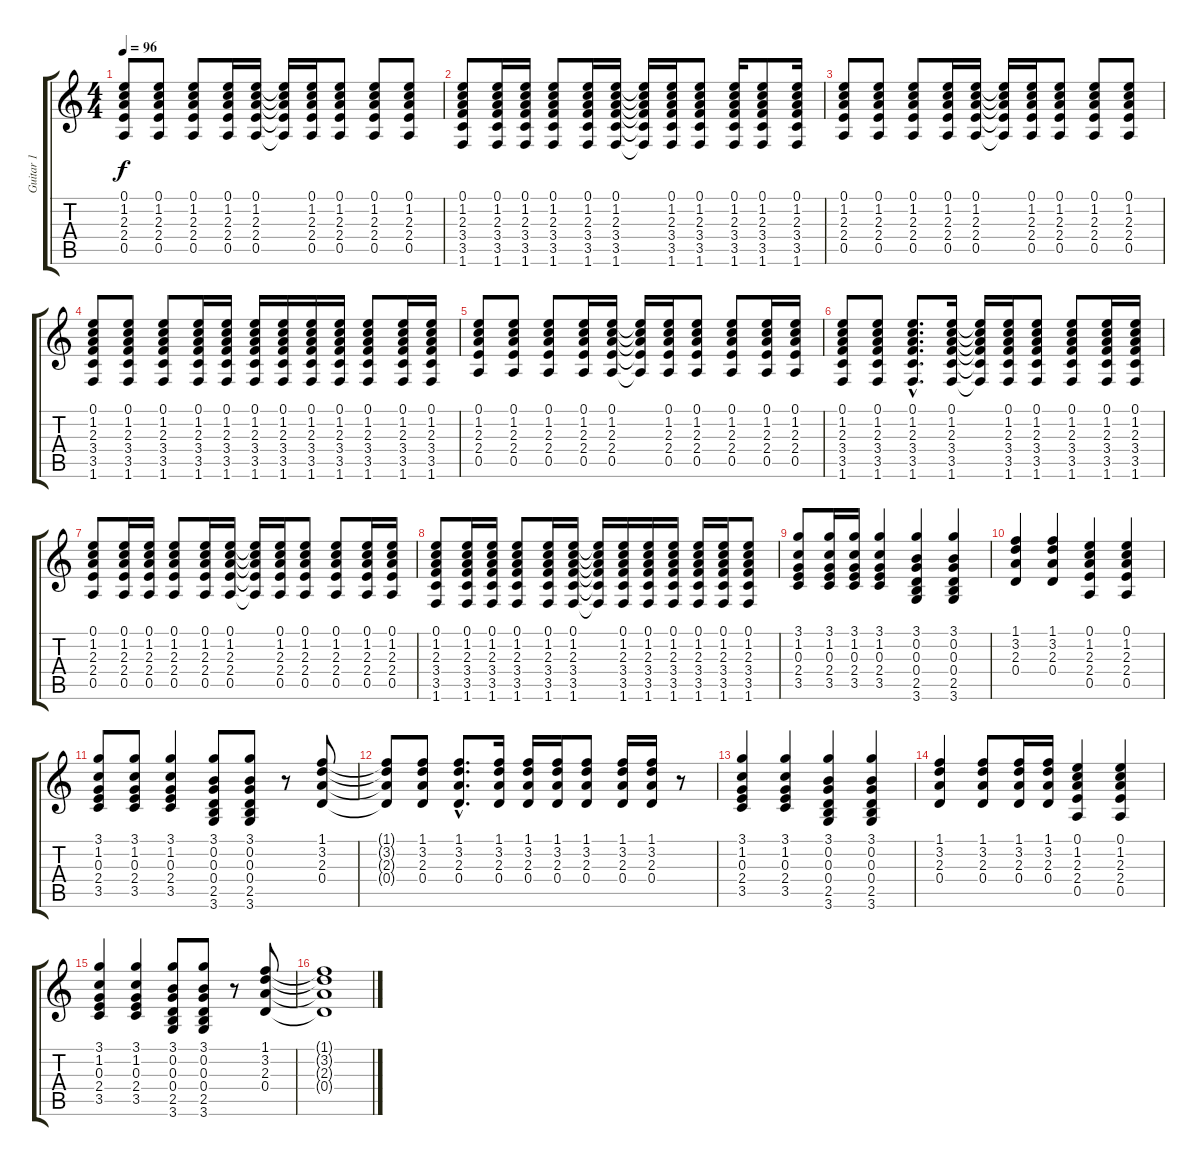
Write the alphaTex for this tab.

\track ("Guitar 1" "Guitar 1") {instrument electricguitarclean}
\staff {score tabs}
\tuning (E4 B3 G3 D3 A2 E2) {hide}
\ts (4 4)
\tempo 96
\clef g2
\ks c
(0.1 1.2 2.3 2.4 0.5).8{dy f} (0.1 1.2 2.3 2.4 0.5).8 (0.1 1.2 2.3 2.4 0.5).8 (0.1 1.2 2.3 2.4 0.5).16 (0.1 1.2 2.3 2.4 0.5).16 (0.1{t} 1.2{t} 2.3{t} 2.4{t} 0.5{t}).16 (0.1 1.2 2.3 2.4 0.5).16 (0.1 1.2 2.3 2.4 0.5).8 (0.1 1.2 2.3 2.4 0.5).8 (0.1 1.2 2.3 2.4 0.5).8 |
(0.1 1.2 2.3 3.4 3.5 1.6).8 (0.1 1.2 2.3 3.4 3.5 1.6).16 (0.1 1.2 2.3 3.4 3.5 1.6).16 (0.1 1.2 2.3 3.4 3.5 1.6).8 (0.1 1.2 2.3 3.4 3.5 1.6).16 (0.1 1.2 2.3 3.4 3.5 1.6).16 (0.1{t} 1.2{t} 2.3{t} 3.4{t} 3.5{t} 1.6{t}).16 (0.1 1.2 2.3 3.4 3.5 1.6).16 (0.1 1.2 2.3 3.4 3.5 1.6).8 (0.1 1.2 2.3 3.4 3.5 1.6).16 (0.1 1.2 2.3 3.4 3.5 1.6).8 (0.1 1.2 2.3 3.4 3.5 1.6).16 |
(0.1 1.2 2.3 2.4 0.5).8 (0.1 1.2 2.3 2.4 0.5).8 (0.1 1.2 2.3 2.4 0.5).8 (0.1 1.2 2.3 2.4 0.5).16 (0.1 1.2 2.3 2.4 0.5).16 (0.1{t} 1.2{t} 2.3{t} 2.4{t} 0.5{t}).16 (0.1 1.2 2.3 2.4 0.5).16 (0.1 1.2 2.3 2.4 0.5).8 (0.1 1.2 2.3 2.4 0.5).8 (0.1 1.2 2.3 2.4 0.5).8 |
(0.1 1.2 2.3 3.4 3.5 1.6).8 (0.1 1.2 2.3 3.4 3.5 1.6).8 (0.1 1.2 2.3 3.4 3.5 1.6).8 (0.1 1.2 2.3 3.4 3.5 1.6).16 (0.1 1.2 2.3 3.4 3.5 1.6).16 (0.1 1.2 2.3 3.4 3.5 1.6).16 (0.1 1.2 2.3 3.4 3.5 1.6).16 (0.1 1.2 2.3 3.4 3.5 1.6).16 (0.1 1.2 2.3 3.4 3.5 1.6).16 (0.1 1.2 2.3 3.4 3.5 1.6).8 (0.1 1.2 2.3 3.4 3.5 1.6).16 (0.1 1.2 2.3 3.4 3.5 1.6).16 |
(0.1 1.2 2.3 2.4 0.5).8 (0.1 1.2 2.3 2.4 0.5).8 (0.1 1.2 2.3 2.4 0.5).8 (0.1 1.2 2.3 2.4 0.5).16 (0.1 1.2 2.3 2.4 0.5).16 (0.1{t} 1.2{t} 2.3{t} 2.4{t} 0.5{t}).16 (0.1 1.2 2.3 2.4 0.5).16 (0.1 1.2 2.3 2.4 0.5).8 (0.1 1.2 2.3 2.4 0.5).8 (0.1 1.2 2.3 2.4 0.5).16 (0.1 1.2 2.3 2.4 0.5).16 |
(0.1 1.2 2.3 3.4 3.5 1.6).8 (0.1 1.2 2.3 3.4 3.5 1.6).8 (0.1{hac} 1.2{hac} 2.3{hac} 3.4{hac} 3.5{hac} 1.6{hac}).8{d} (0.1 1.2 2.3 3.4 3.5 1.6).16 (0.1{t} 1.2{t} 2.3{t} 3.4{t} 3.5{t} 1.6{t}).16 (0.1 1.2 2.3 3.4 3.5 1.6).16 (0.1 1.2 2.3 3.4 3.5 1.6).8 (0.1 1.2 2.3 3.4 3.5 1.6).8 (0.1 1.2 2.3 3.4 3.5 1.6).16 (0.1 1.2 2.3 3.4 3.5 1.6).16 |
(0.1 1.2 2.3 2.4 0.5).8 (0.1 1.2 2.3 2.4 0.5).16 (0.1 1.2 2.3 2.4 0.5).16 (0.1 1.2 2.3 2.4 0.5).8 (0.1 1.2 2.3 2.4 0.5).16 (0.1 1.2 2.3 2.4 0.5).16 (0.1{t} 1.2{t} 2.3{t} 2.4{t} 0.5{t}).16 (0.1 1.2 2.3 2.4 0.5).16 (0.1 1.2 2.3 2.4 0.5).8 (0.1 1.2 2.3 2.4 0.5).8 (0.1 1.2 2.3 2.4 0.5).16 (0.1 1.2 2.3 2.4 0.5).16 |
(0.1 1.2 2.3 3.4 3.5 1.6).8 (0.1 1.2 2.3 3.4 3.5 1.6).16 (0.1 1.2 2.3 3.4 3.5 1.6).16 (0.1 1.2 2.3 3.4 3.5 1.6).8 (0.1 1.2 2.3 3.4 3.5 1.6).16 (0.1 1.2 2.3 3.4 3.5 1.6).16 (0.1{t} 1.2{t} 2.3{t} 3.4{t} 3.5{t} 1.6{t}).16 (0.1 1.2 2.3 3.4 3.5 1.6).16 (0.1 1.2 2.3 3.4 3.5 1.6).16 (0.1 1.2 2.3 3.4 3.5 1.6).16 (0.1 1.2 2.3 3.4 3.5 1.6).16 (0.1 1.2 2.3 3.4 3.5 1.6).16 (0.1 1.2 2.3 3.4 3.5 1.6).8 |
(3.1 1.2 0.3 2.4 3.5).8 (3.1 1.2 0.3 2.4 3.5).16 (3.1 1.2 0.3 2.4 3.5).16 (3.1 1.2 0.3 2.4 3.5).4 (3.1 0.2 0.3 0.4 2.5 3.6).4 (3.1 0.2 0.3 0.4 2.5 3.6).4 |
(1.1 3.2 2.3 0.4).4 (1.1 3.2 2.3 0.4).4 (0.1 1.2 2.3 2.4 0.5).4 (0.1 1.2 2.3 2.4 0.5).4 |
(3.1 1.2 0.3 2.4 3.5).8 (3.1 1.2 0.3 2.4 3.5).8 (3.1 1.2 0.3 2.4 3.5).4 (3.1 0.2 0.3 0.4 2.5 3.6).8 (3.1 0.2 0.3 0.4 2.5 3.6).8 r.8 (1.1 3.2 2.3 0.4).8 |
(1.1{t} 3.2{t} 2.3{t} 0.4{t}).8 (1.1 3.2 2.3 0.4).8 (1.1{hac} 3.2{hac} 2.3{hac} 0.4{hac}).8{d} (1.1 3.2 2.3 0.4).16 (1.1 3.2 2.3 0.4).16 (1.1 3.2 2.3 0.4).16 (1.1 3.2 2.3 0.4).8 (1.1 3.2 2.3 0.4).16 (1.1 3.2 2.3 0.4).16 r.8 |
(3.1 1.2 0.3 2.4 3.5).4 (3.1 1.2 0.3 2.4 3.5).4 (3.1 0.2 0.3 0.4 2.5 3.6).4 (3.1 0.2 0.3 0.4 2.5 3.6).4 |
(1.1 3.2 2.3 0.4).4 (1.1 3.2 2.3 0.4).8 (1.1 3.2 2.3 0.4).16 (1.1 3.2 2.3 0.4).16 (0.1 1.2 2.3 2.4 0.5).4 (0.1 1.2 2.3 2.4 0.5).4 |
(3.1 1.2 0.3 2.4 3.5).4 (3.1 1.2 0.3 2.4 3.5).4 (3.1 0.2 0.3 0.4 2.5 3.6).8 (3.1 0.2 0.3 0.4 2.5 3.6).8 r.8 (1.1 3.2 2.3 0.4).8 |
(1.1{t} 3.2{t} 2.3{t} 0.4{t}).1
